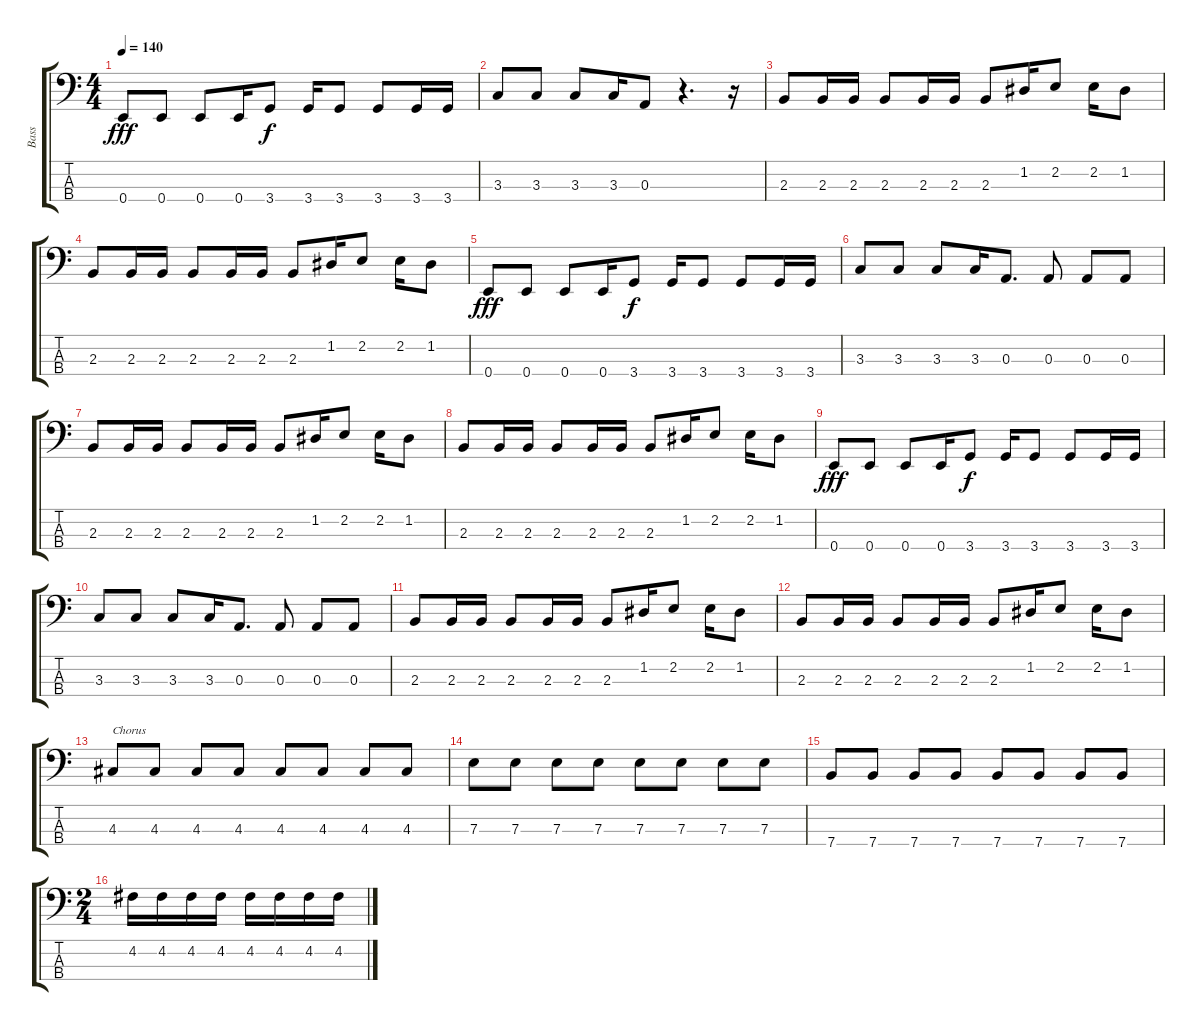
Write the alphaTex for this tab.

\track ("Bass" "Bass") {instrument electricbasspick}
\staff {score tabs}
\tuning (G2 D2 A1 E1) {hide}
\ts (4 4)
\tempo 140
\clef f4
\ks c
0.4.8{dy fff} 0.4.8 0.4.8 0.4.16 3.4.8{dy f} 3.4.16 3.4.8 3.4.8 3.4.16 3.4.16 |
3.3.8 3.3.8 3.3.8 3.3.16 0.3.8 r.4{d} r.16 |
2.3.8 2.3.16 2.3.16 2.3.8 2.3.16 2.3.16 2.3.8 1.2.16 2.2.8 2.2.16 1.2.8 |
2.3.8 2.3.16 2.3.16 2.3.8 2.3.16 2.3.16 2.3.8 1.2.16 2.2.8 2.2.16 1.2.8 |
0.4.8{dy fff} 0.4.8 0.4.8 0.4.16 3.4.8{dy f} 3.4.16 3.4.8 3.4.8 3.4.16 3.4.16 |
3.3.8 3.3.8 3.3.8 3.3.16 0.3.8{d} 0.3.8 0.3.8 0.3.8 |
2.3.8 2.3.16 2.3.16 2.3.8 2.3.16 2.3.16 2.3.8 1.2.16 2.2.8 2.2.16 1.2.8 |
2.3.8 2.3.16 2.3.16 2.3.8 2.3.16 2.3.16 2.3.8 1.2.16 2.2.8 2.2.16 1.2.8 |
0.4.8{dy fff} 0.4.8 0.4.8 0.4.16 3.4.8{dy f} 3.4.16 3.4.8 3.4.8 3.4.16 3.4.16 |
3.3.8 3.3.8 3.3.8 3.3.16 0.3.8{d} 0.3.8 0.3.8 0.3.8 |
2.3.8 2.3.16 2.3.16 2.3.8 2.3.16 2.3.16 2.3.8 1.2.16 2.2.8 2.2.16 1.2.8 |
2.3.8 2.3.16 2.3.16 2.3.8 2.3.16 2.3.16 2.3.8 1.2.16 2.2.8 2.2.16 1.2.8 |
4.3.8{txt "Chorus"} 4.3.8 4.3.8 4.3.8 4.3.8 4.3.8 4.3.8 4.3.8 |
7.3.8 7.3.8 7.3.8 7.3.8 7.3.8 7.3.8 7.3.8 7.3.8 |
7.4.8 7.4.8 7.4.8 7.4.8 7.4.8 7.4.8 7.4.8 7.4.8 |
\ts (2 4)
4.2.16 4.2.16 4.2.16 4.2.16 4.2.16 4.2.16 4.2.16 4.2.16
